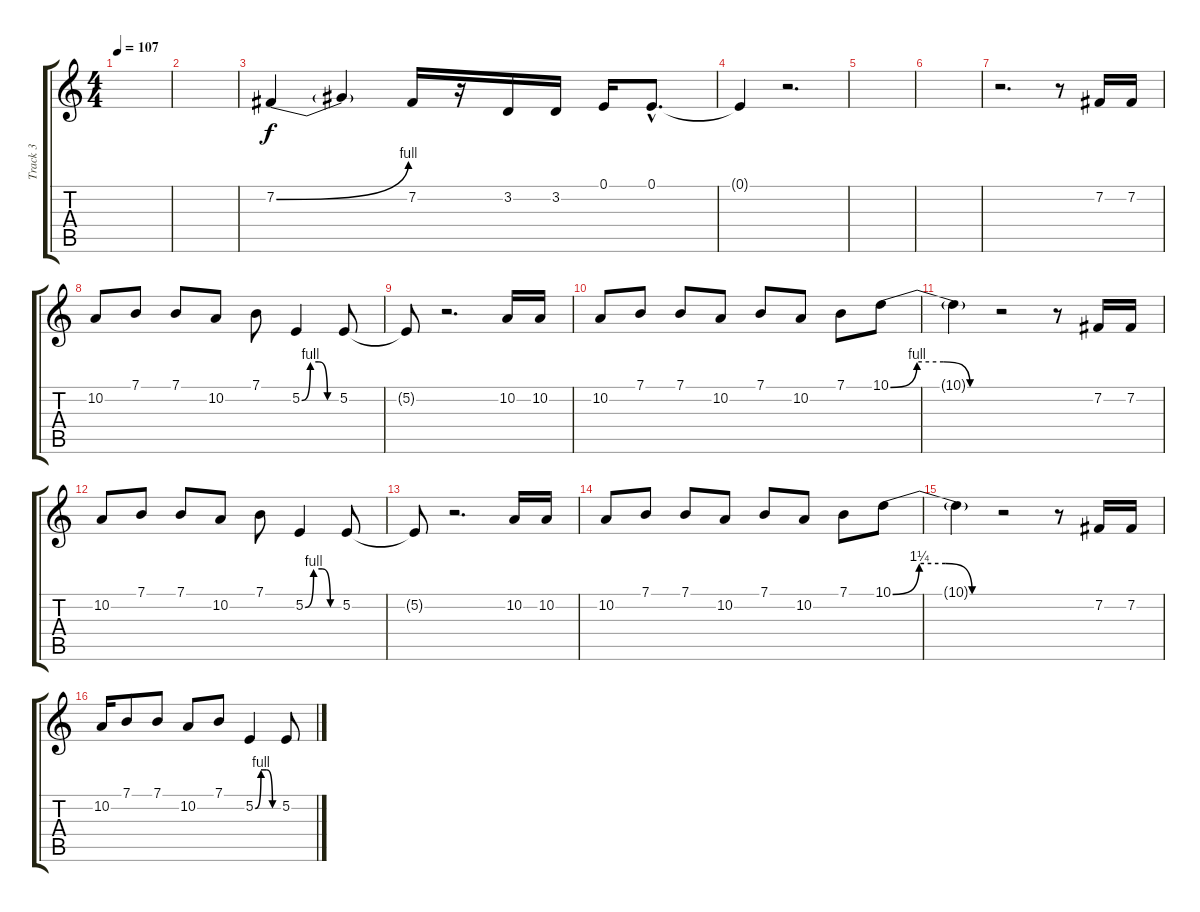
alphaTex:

\track ("Track 3" "Track 3") {instrument clarinet}
\staff {score tabs}
\tuning (E4 B3 G3 D3 A2 E2) {hide}
\ts (4 4)
\tempo 107
\tempo 106
\tempo 107
\clef g2
\ks c
|
|
7.2{be (bend 0 0 60 4)}.4 7.2{t}.4 7.2.16 r.16 3.2.16 3.2.16 0.1.16 0.1{hac}.8{d} |
0.1{t}.4 r.2{d} |
|
|
r.2{d} r.8 7.2.16 7.2.16 |
10.2.8 7.1.8 7.1.8 10.2.8 7.1.8 5.2{be (custom 0 0 15 4 30 4 45 0 60 0)}.4 5.2.8 |
5.2{t}.8 r.2{d} 10.2.16 10.2.16 |
10.2.8 7.1.8 7.1.8 10.2.8 7.1.8 10.2.8 7.1.8 10.1{be (custom 0 0 15 4 30 4 45 0 60 0)}.8 |
10.1{t}.4 r.2 r.8 7.2.16 7.2.16 |
10.2.8 7.1.8 7.1.8 10.2.8 7.1.8 5.2{be (custom 0 0 15 4 30 4 45 0 60 0)}.4 5.2.8 |
5.2{t}.8 r.2{d} 10.2.16 10.2.16 |
10.2.8 7.1.8 7.1.8 10.2.8 7.1.8 10.2.8 7.1.8 10.1{be (custom 0 0 15 5 30 5 45 0 60 0)}.8 |
10.1{t}.4 r.2 r.8 7.2.16 7.2.16 |
10.2.16 7.1.8 7.1.8 10.2.8 7.1.8 5.2{be (custom 0 0 15 4 30 4 45 0 60 0)}.4 5.2.8
